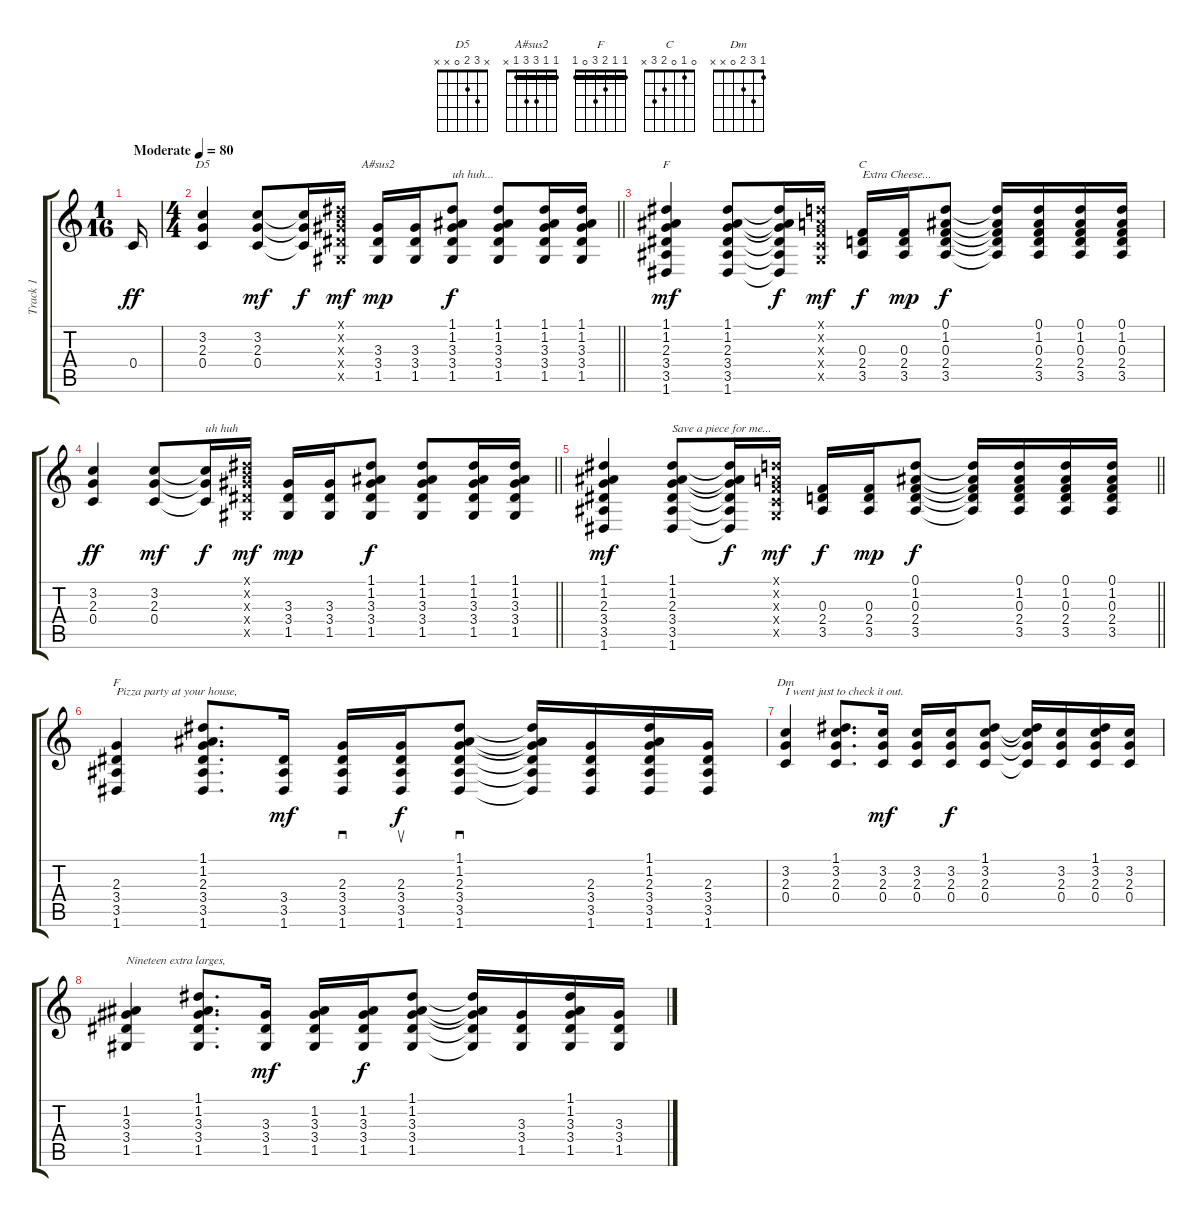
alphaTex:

\track ("Track 1" "Track 1") {instrument acousticguitarsteel}
\staff {score tabs}
\tuning (D4 A3 F3 C3 G2 D2) {hide}
\chord ("D5" x 3 2 0 x x)
\chord ("A#sus2" 1 1 3 3 1 x) {barre 1}
\chord ("F" 1 1 2 3 3 1)
\chord ("C" 0 1 0 2 3 x)
\chord ("F" 1 1 2 3 0 1) {barre 1}
\chord ("Dm" 1 3 2 0 x x)
\ts (1 16)
\tempo (80 "Moderate")
\clef g2
\ks c
0.4.16{dy ff instrument acousticguitarsteel} |
\ts (4 4)
\barLineRight lightlight
(3.2 2.3 0.4).4{ch "D5"} (3.2 2.3 0.4).8{dy mf} (3.2{t} 2.3{t} 0.4{t}).16{dy f} (1.1{x} 2.2{x} 3.3{x} 3.4{x} 1.5{x}).16{dy mf} (3.3 3.4 1.5).16{ch "A#sus2" dy mp} (3.3 3.4 1.5).16 (1.1 1.2 3.3 3.4 1.5).8{txt "uh huh..." dy f} (1.1 1.2 3.3 3.4 1.5).8 (1.1 1.2 3.3 3.4 1.5).16 (1.1 1.2 3.3 3.4 1.5).16 |
\section ("" "")
(1.1 1.2 2.3 3.4 3.5 1.6).4{ch "F" dy mf} (1.1 1.2 2.3 3.4 3.5 1.6).8 (1.1{t} 1.2{t} 2.3{t} 3.4{t} 3.5{t} 1.6{t}).16{dy f} (0.1{x} 0.2{x} 0.3{x} 0.4{x} 0.5{x}).16{dy mf} (0.3 2.4 3.5).16{ch "C" txt "Extra Cheese..." dy f} (0.3 2.4 3.5).16{dy mp} (0.1 1.2 0.3 2.4 3.5).8{dy f} (0.1{t} 1.2{t} 0.3{t} 2.4{t} 3.5{t}).16 (0.1 1.2 0.3 2.4 3.5).16 (0.1 1.2 0.3 2.4 3.5).16 (0.1 1.2 0.3 2.4 3.5).16 |
\barLineRight lightlight
(3.2 2.3 0.4).4{dy ff} (3.2 2.3 0.4).8{dy mf} (3.2{t} 2.3{t} 0.4{t}).16{txt "uh huh" dy f} (1.1{x} 2.2{x} 3.3{x} 3.4{x} 1.5{x}).16{dy mf} (3.3 3.4 1.5).16{dy mp} (3.3 3.4 1.5).16 (1.1 1.2 3.3 3.4 1.5).8{dy f} (1.1 1.2 3.3 3.4 1.5).8 (1.1 1.2 3.3 3.4 1.5).16 (1.1 1.2 3.3 3.4 1.5).16 |
\section ("" "")
\barLineRight lightlight
(1.1 1.2 2.3 3.4 3.5 1.6).4{dy mf} (1.1 1.2 2.3 3.4 3.5 1.6).8{txt "Save a piece for me..."} (1.1{t} 1.2{t} 2.3{t} 3.4{t} 3.5{t} 1.6{t}).16{dy f} (0.1{x} 0.2{x} 0.3{x} 0.4{x} 0.5{x}).16{dy mf} (0.3 2.4 3.5).16{dy f} (0.3 2.4 3.5).16{dy mp} (0.1 1.2 0.3 2.4 3.5).8{dy f} (0.1{t} 1.2{t} 0.3{t} 2.4{t} 3.5{t}).16 (0.1 1.2 0.3 2.4 3.5).16 (0.1 1.2 0.3 2.4 3.5).16 (0.1 1.2 0.3 2.4 3.5).16 |
\section ("" "")
(2.3 3.4 3.5 1.6).4{ch "F" txt "Pizza party at your house,"} (1.1 1.2 2.3 3.4 3.5 1.6).8{d} (3.4 3.5 1.6).16{dy mf} (2.3 3.4 3.5 1.6).16{sd} (2.3 3.4 3.5 1.6).16{su dy f} (1.1 1.2 2.3 3.4 3.5 1.6).8{sd} (1.1{t} 1.2{t} 2.3{t} 3.4{t} 3.5{t} 1.6{t}).16 (2.3 3.4 3.5 1.6).16 (1.1 1.2 2.3 3.4 3.5 1.6).16 (2.3 3.4 3.5 1.6).16 |
(3.2 2.3 0.4).4{ch "Dm" txt "I went just to check it out."} (1.1 3.2 2.3 0.4).8{d} (3.2 2.3 0.4).16{dy mf} (3.2 2.3 0.4).16 (3.2 2.3 0.4).16{dy f} (1.1 3.2 2.3 0.4).8 (1.1{t} 3.2{t} 2.3{t} 0.4{t}).16 (3.2 2.3 0.4).16 (1.1 3.2 2.3 0.4).16 (3.2 2.3 0.4).16 |
(1.2 3.3 3.4 1.5).4{txt "Nineteen extra larges,"} (1.1 1.2 3.3 3.4 1.5).8{d} (3.3 3.4 1.5).16{dy mf} (1.2 3.3 3.4 1.5).16 (1.2 3.3 3.4 1.5).16{dy f} (1.1 1.2 3.3 3.4 1.5).8 (1.1{t} 1.2{t} 3.3{t} 3.4{t} 1.5{t}).16 (3.3 3.4 1.5).16 (1.1 1.2 3.3 3.4 1.5).16 (3.3 3.4 1.5).16
